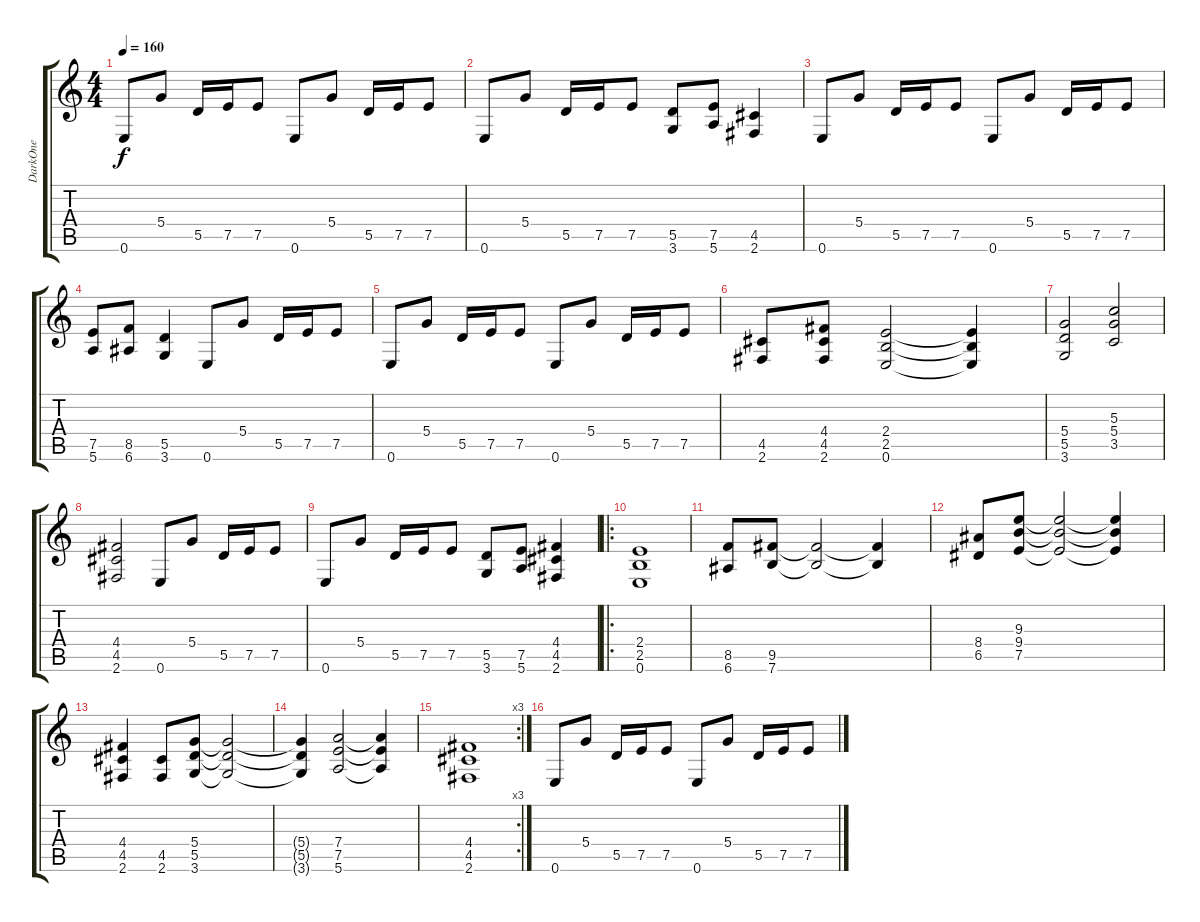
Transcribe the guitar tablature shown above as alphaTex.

\track ("DarkOne" "DarkOne") {instrument distortionguitar}
\staff {score tabs}
\tuning (E4 B3 G3 D3 A2 E2) {hide}
\ts (4 4)
\tempo 160
\clef g2
\ks c
0.6.8{dy f instrument distortionguitar} 5.4.8 5.5.16 7.5.16 7.5.8 0.6.8 5.4.8 5.5.16 7.5.16 7.5.8 |
0.6.8 5.4.8 5.5.16 7.5.16 7.5.8 (5.5 3.6).8 (7.5 5.6).8 (4.5 2.6).4 |
0.6.8 5.4.8 5.5.16 7.5.16 7.5.8 0.6.8 5.4.8 5.5.16 7.5.16 7.5.8 |
(7.5 5.6).8 (8.5 6.6).8 (5.5 3.6).4 0.6.8 5.4.8 5.5.16 7.5.16 7.5.8 |
0.6.8 5.4.8 5.5.16 7.5.16 7.5.8 0.6.8 5.4.8 5.5.16 7.5.16 7.5.8 |
(4.5 2.6).8 (4.4 4.5 2.6).8 (2.4 2.5 0.6).2 (2.4{t} 2.5{t} 0.6{t}).4 |
(5.4 5.5 3.6).2 (5.3 5.4 3.5).2 |
(4.4 4.5 2.6).2 0.6.8 5.4.8 5.5.16 7.5.16 7.5.8 |
0.6.8 5.4.8 5.5.16 7.5.16 7.5.8 (5.5 3.6).8 (7.5 5.6).8 (4.4 4.5 2.6).4 |
\ro
(2.4 2.5 0.6).1 |
(8.5 6.6).8 (9.5 7.6).8 (9.5{t} 7.6{t}).2 (9.5{t} 7.6{t}).4 |
(8.4 6.5).8 (9.3 9.4 7.5).8 (9.3{t} 9.4{t} 7.5{t}).2 (9.3{t} 9.4{t} 7.5{t}).4 |
(4.4 4.5 2.6).4 (4.5 2.6).8 (5.4 5.5 3.6).8 (5.4{t} 5.5{t} 3.6{t}).2 |
(5.4{t} 5.5{t} 3.6{t}).4 (7.4 7.5 5.6).2 (7.4{t} 7.5{t} 5.6{t}).4 |
\rc 3
(4.4 4.5 2.6).1 |
0.6.8 5.4.8 5.5.16 7.5.16 7.5.8 0.6.8 5.4.8 5.5.16 7.5.16 7.5.8
